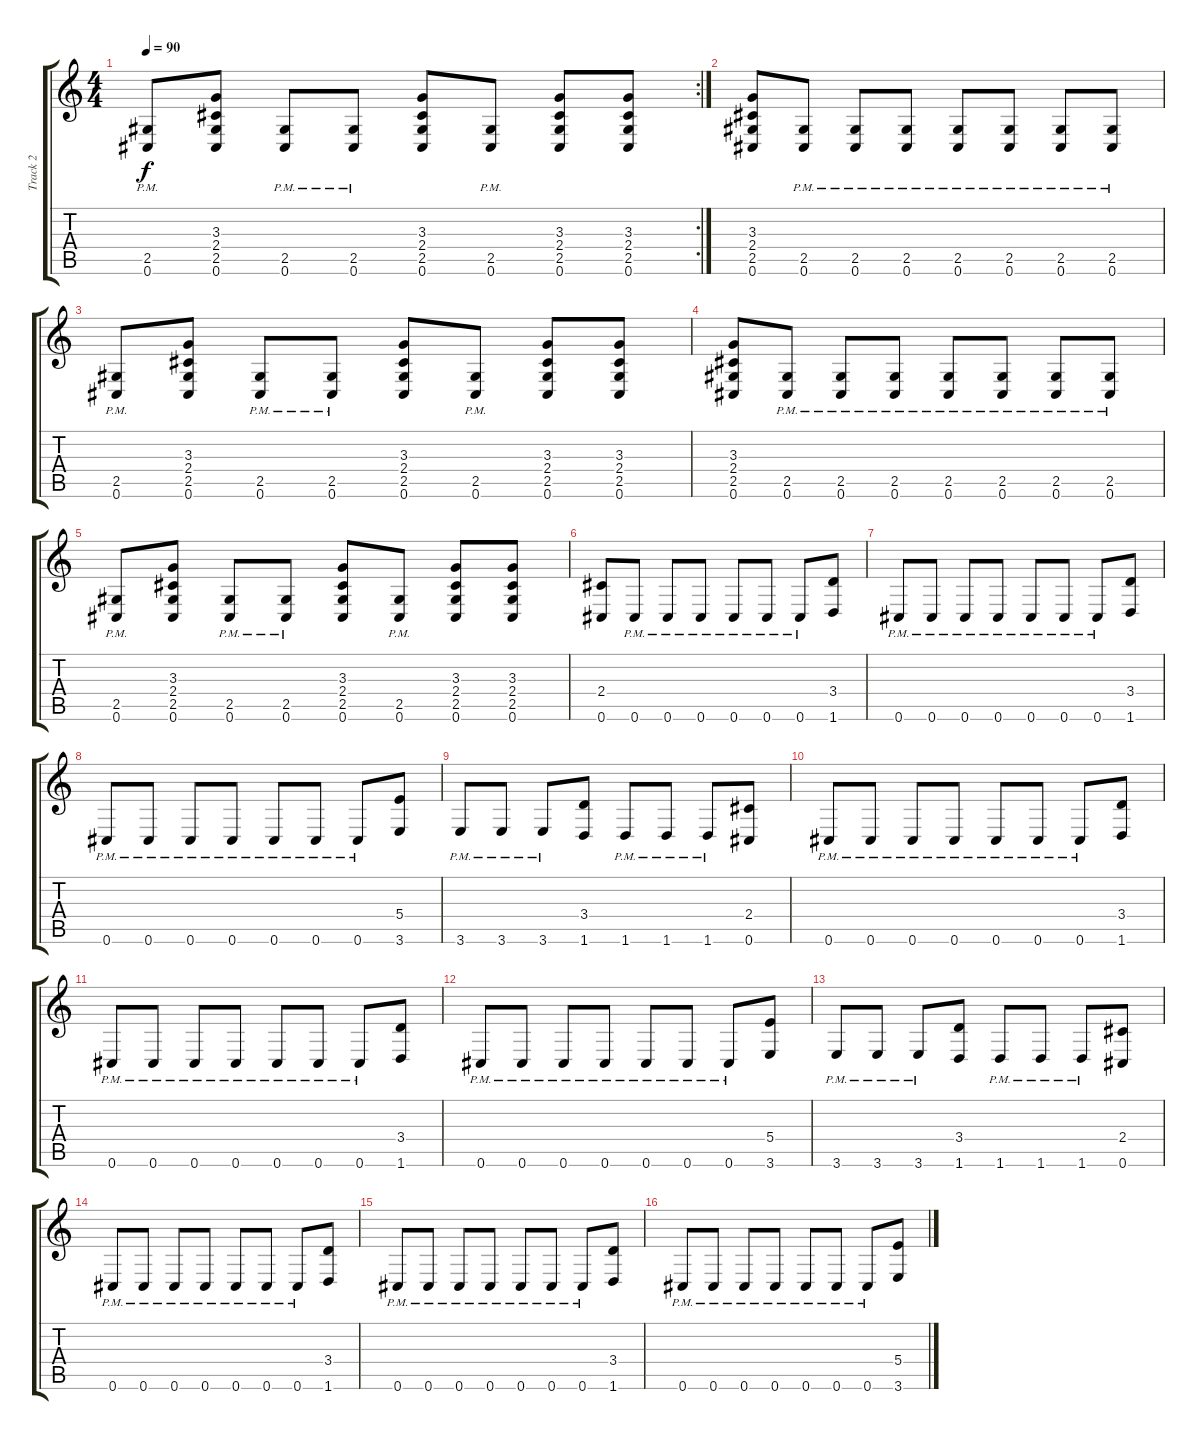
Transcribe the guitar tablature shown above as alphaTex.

\track ("Track 2" "Track 2") {instrument acousticguitarsteel}
\staff {score tabs}
\tuning (Db4 Ab3 E3 B2 Gb2 Db2) {hide}
\rc 2
\ts (4 4)
\tempo 90
\clef g2
\ks c
(2.5{pm} 0.6{pm}).8{dy f} (3.3 2.4 2.5 0.6).8 (2.5{pm} 0.6{pm}).8 (2.5{pm} 0.6{pm}).8 (3.3 2.4 2.5 0.6).8 (2.5{pm} 0.6{pm}).8 (3.3 2.4 2.5 0.6).8 (3.3 2.4 2.5 0.6).8 |
(3.3 2.4 2.5 0.6).8{instrument distortionguitar} (2.5{pm} 0.6{pm}).8 (2.5{pm} 0.6{pm}).8 (2.5{pm} 0.6{pm}).8 (2.5{pm} 0.6{pm}).8 (2.5{pm} 0.6{pm}).8 (2.5{pm} 0.6{pm}).8 (2.5{pm} 0.6{pm}).8 |
(2.5{pm} 0.6{pm}).8 (3.3 2.4 2.5 0.6).8 (2.5{pm} 0.6{pm}).8 (2.5{pm} 0.6{pm}).8 (3.3 2.4 2.5 0.6).8 (2.5{pm} 0.6{pm}).8 (3.3 2.4 2.5 0.6).8 (3.3 2.4 2.5 0.6).8 |
(3.3 2.4 2.5 0.6).8{instrument distortionguitar} (2.5{pm} 0.6{pm}).8 (2.5{pm} 0.6{pm}).8 (2.5{pm} 0.6{pm}).8 (2.5{pm} 0.6{pm}).8 (2.5{pm} 0.6{pm}).8 (2.5{pm} 0.6{pm}).8 (2.5{pm} 0.6{pm}).8 |
(2.5{pm} 0.6{pm}).8 (3.3 2.4 2.5 0.6).8 (2.5{pm} 0.6{pm}).8 (2.5{pm} 0.6{pm}).8 (3.3 2.4 2.5 0.6).8 (2.5{pm} 0.6{pm}).8 (3.3 2.4 2.5 0.6).8 (3.3 2.4 2.5 0.6).8 |
(2.4 0.6).8 0.6{pm}.8 0.6{pm}.8 0.6{pm}.8 0.6{pm}.8 0.6{pm}.8 0.6{pm}.8 (3.4 1.6).8 |
0.6{pm}.8 0.6{pm}.8 0.6{pm}.8 0.6{pm}.8 0.6{pm}.8 0.6{pm}.8 0.6{pm}.8 (3.4 1.6).8 |
0.6{pm}.8 0.6{pm}.8 0.6{pm}.8 0.6{pm}.8 0.6{pm}.8 0.6{pm}.8 0.6{pm}.8 (5.4 3.6).8 |
3.6{pm}.8 3.6{pm}.8 3.6{pm}.8 (3.4 1.6).8 1.6{pm}.8 1.6{pm}.8 1.6{pm}.8 (2.4 0.6).8 |
0.6{pm}.8 0.6{pm}.8 0.6{pm}.8 0.6{pm}.8 0.6{pm}.8 0.6{pm}.8 0.6{pm}.8 (3.4 1.6).8 |
0.6{pm}.8 0.6{pm}.8 0.6{pm}.8 0.6{pm}.8 0.6{pm}.8 0.6{pm}.8 0.6{pm}.8 (3.4 1.6).8 |
0.6{pm}.8 0.6{pm}.8 0.6{pm}.8 0.6{pm}.8 0.6{pm}.8 0.6{pm}.8 0.6{pm}.8 (5.4 3.6).8 |
3.6{pm}.8 3.6{pm}.8 3.6{pm}.8 (3.4 1.6).8 1.6{pm}.8 1.6{pm}.8 1.6{pm}.8 (2.4 0.6).8 |
0.6{pm}.8 0.6{pm}.8 0.6{pm}.8 0.6{pm}.8 0.6{pm}.8 0.6{pm}.8 0.6{pm}.8 (3.4 1.6).8 |
0.6{pm}.8 0.6{pm}.8 0.6{pm}.8 0.6{pm}.8 0.6{pm}.8 0.6{pm}.8 0.6{pm}.8 (3.4 1.6).8 |
0.6{pm}.8 0.6{pm}.8 0.6{pm}.8 0.6{pm}.8 0.6{pm}.8 0.6{pm}.8 0.6{pm}.8 (5.4 3.6).8
